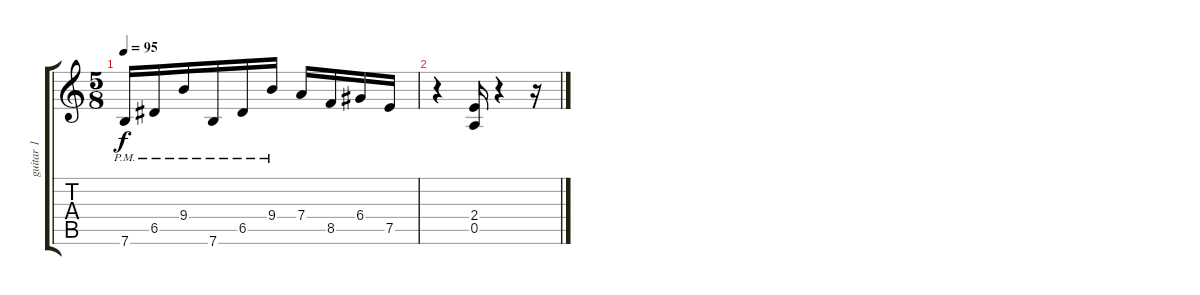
\track ("guitar 1" "guitar 1") {instrument distortionguitar}
\staff {score tabs}
\tuning (E4 B3 G3 D3 A2 E2) {hide}
\ts (5 8)
\tempo 95
\clef g2
\ks c
7.6{pm}.16{dy f} 6.5{pm}.16 9.4{pm}.16 7.6{pm}.16 6.5{pm}.16 9.4{pm}.16 7.4.16 8.5.16 6.4.16 7.5.16 |
r.4 (2.4 0.5).16 r.4 r.16
